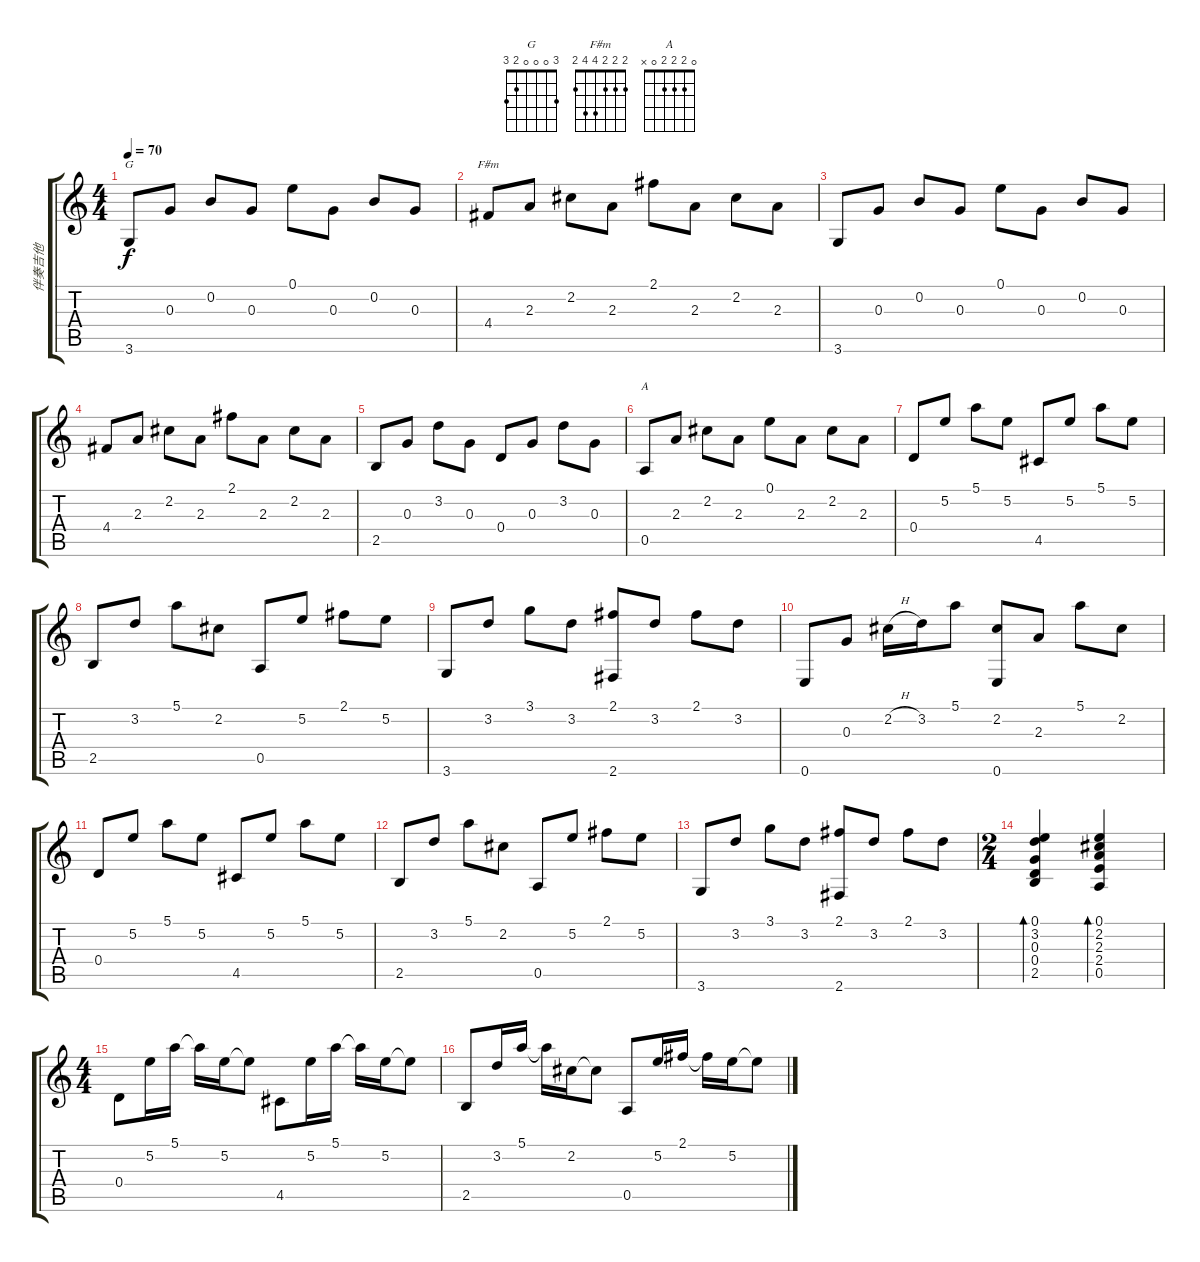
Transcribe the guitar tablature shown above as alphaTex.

\track ("伴奏吉他" "伴奏吉他") {instrument acousticguitarnylon}
\staff {score tabs}
\tuning (E4 B3 G3 D3 A2 E2) {hide}
\chord ("G" 3 0 0 0 2 3)
\chord ("F#m" 2 2 2 4 4 2)
\chord ("A" 0 2 2 2 0 x)
\ts (4 4)
\tempo 70
\clef g2
\ks c
3.6.8{ch "G" dy f} 0.3.8 0.2.8 0.3.8 0.1.8 0.3.8 0.2.8 0.3.8 |
4.4.8{ch "F#m"} 2.3.8 2.2.8 2.3.8 2.1.8 2.3.8 2.2.8 2.3.8 |
3.6.8 0.3.8 0.2.8 0.3.8 0.1.8 0.3.8 0.2.8 0.3.8 |
4.4.8 2.3.8 2.2.8 2.3.8 2.1.8 2.3.8 2.2.8 2.3.8 |
2.5.8 0.3.8 3.2.8 0.3.8 0.4.8 0.3.8 3.2.8 0.3.8 |
0.5.8{ch "A"} 2.3.8 2.2.8 2.3.8 0.1.8 2.3.8 2.2.8 2.3.8 |
0.4.8 5.2.8 5.1.8 5.2.8 4.5.8 5.2.8 5.1.8 5.2.8 |
2.5.8 3.2.8 5.1.8 2.2.8 0.5.8 5.2.8 2.1.8 5.2.8 |
3.6.8 3.2.8 3.1.8 3.2.8 (2.1 2.6).8 3.2.8 2.1.8 3.2.8 |
0.6.8 0.3.8 2.2{h}.16 3.2.16 5.1.8 (2.2 0.6).8 2.3.8 5.1.8 2.2.8 |
0.4.8 5.2.8 5.1.8 5.2.8 4.5.8 5.2.8 5.1.8 5.2.8 |
2.5.8 3.2.8 5.1.8 2.2.8 0.5.8 5.2.8 2.1.8 5.2.8 |
3.6.8 3.2.8 3.1.8 3.2.8 (2.1 2.6).8 3.2.8 2.1.8 3.2.8 |
\ts (2 4)
(0.1 3.2 0.3 0.4 2.5).4{bd 240} (0.1 2.2 2.3 2.4 0.5).4{bd 240} |
\ts (4 4)
0.4.8 5.2.16 5.1.16 5.1{t}.16 5.2.16 5.2{t}.8 4.5.8 5.2.16 5.1.16 5.1{t}.16 5.2.16 5.2{t}.8 |
2.5.8 3.2.16 5.1.16 5.1{t}.16 2.2.16 2.2{t}.8 0.5.8 5.2.16 2.1.16 2.1{t}.16 5.2.16 5.2{t}.8
